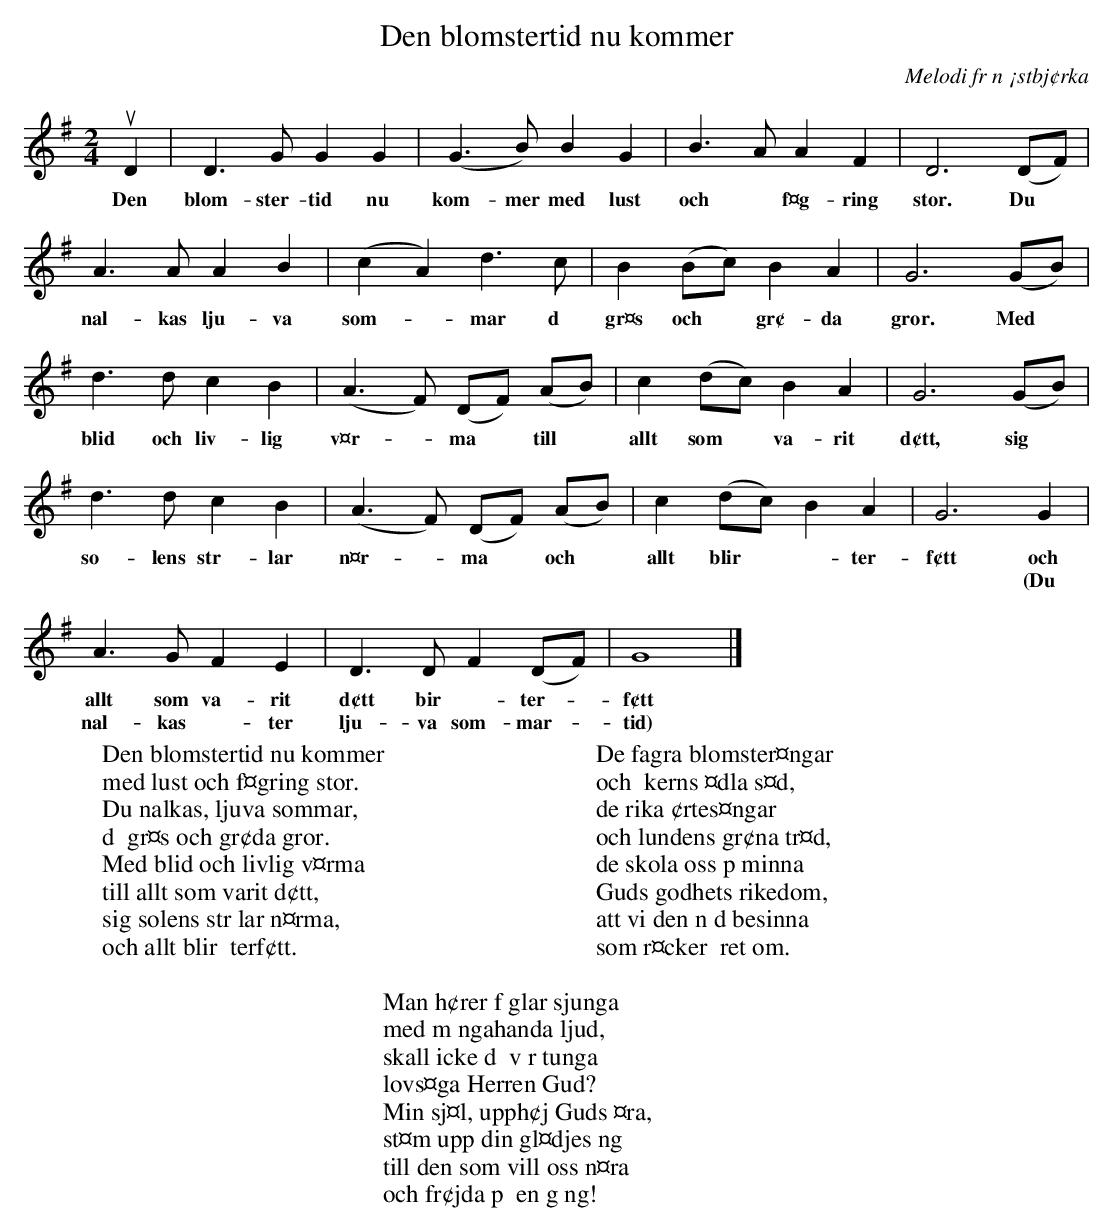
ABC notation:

X:1
T:Den blomstertid nu kommer
C:Melodi fr n ¡stbj¢rka
Q:1/4=170
L:1/4
M:2/4
K:Gmaj
uD | D>G GG | (G>B) B G | B>A A F | D3 (D/2F/2) |
w:Den blom-ster-tid nu kom-mer med lust och* f¤g-ring stor. Du
A>A AB | (c A) d>c | B (B/c/) B A | G3 (G/B/) |
w:nal-kas lju-va som-*mar d  gr¤s och* gr¢-da gror. Med
d>d c B | (A>F) (D/F/) (A/B/) | c (d/c/) B A | G3 (G/B/) |
w:blid och liv-lig v¤r-*ma* till* allt som* va-rit d¢tt, sig
d>d c B | (A>F) (D/F/) (A/B/) | c (d/c/) B A | G3 G |
w:so-lens str -lar n¤r-*ma* och* allt blir*  -ter-f¢tt och
w:* * * * * * * * * * * * * *  * * (Du
A>G F E | D>D F (D/F/) | G4 |]
w:allt som va-rit d¢tt bir  -ter-*f¢tt
w:nal-kas  -ter lju-va som-mar-*tid)
W:Den blomstertid nu kommer
W:med lust och f¤gring stor.
W:Du nalkas, ljuva sommar,
W:d  gr¤s och gr¢da gror.
W:Med blid och livlig v¤rma
W:till allt som varit d¢tt,
W:sig solens str lar n¤rma,
W:och allt blir  terf¢tt.
W:
W
W:De fagra blomster¤ngar
W:och  kerns ¤dla s¤d,
W:de rika ¢rtes¤ngar
W:och lundens gr¢na tr¤d,
W:de skola oss p minna
W:Guds godhets rikedom,
W:att vi den n d besinna
W:som r¤cker  ret om.
W:
W:Man h¢rer f glar sjunga
W:med m ngahanda ljud,
W:skall icke d  v r tunga
W:lovs¤ga Herren Gud?
W:Min sj¤l, upph¢j Guds ¤ra,
W:st¤m upp din gl¤djes ng
W:till den som vill oss n¤ra
W:och fr¢jda p  en g ng!
